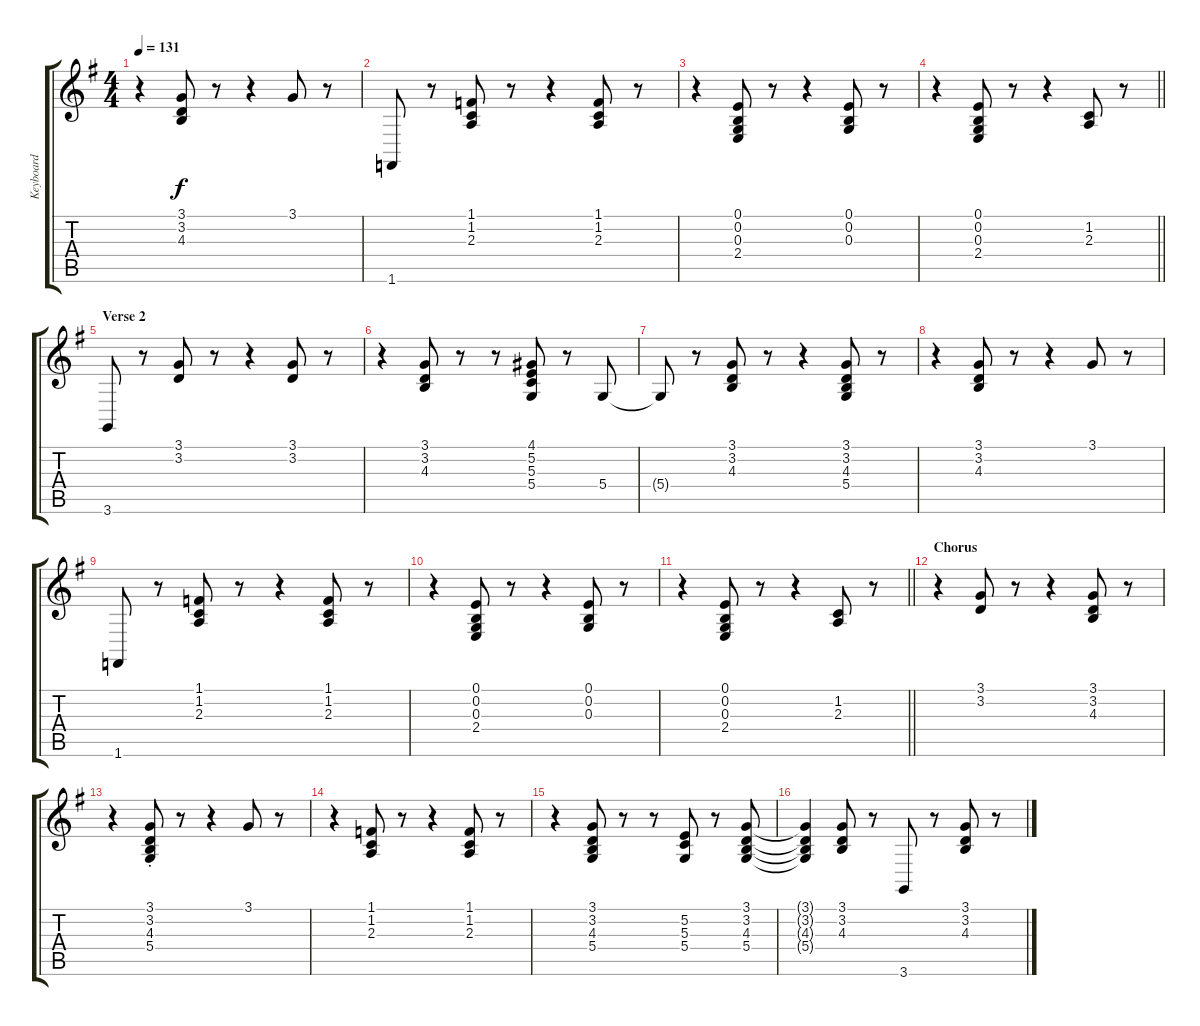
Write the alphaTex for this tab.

\track ("Keyboard" "Keyboard") {instrument lead1square}
\staff {score tabs}
\tuning (E4 B3 G3 D3 A2 E2) {hide}
\ts (4 4)
\tempo 131
\clef g2
\ks g
r.4{dy f} (3.1 3.2 4.3).8 r.8 r.4 3.1.8 r.8 |
1.6.8 r.8 (1.1 1.2 2.3).8 r.8 r.4 (1.1 1.2 2.3).8 r.8 |
r.4 (0.1 0.2 0.3 2.4).8 r.8 r.4 (0.1 0.2 0.3).8 r.8 |
\barLineRight lightlight
r.4 (0.1 0.2 0.3 2.4).8 r.8 r.4 (1.2 2.3).8 r.8 |
\section ("" "Verse 2")
3.6.8 r.8 (3.1 3.2).8 r.8 r.4 (3.1 3.2).8 r.8 |
r.4 (3.1 3.2 4.3).8 r.8 r.8 (4.1 5.2 5.3 5.4).8 r.8 5.4.8 |
5.4{t}.8 r.8 (3.1 3.2 4.3).8 r.8 r.4 (3.1 3.2 4.3 5.4).8 r.8 |
r.4 (3.1 3.2 4.3).8 r.8 r.4 3.1.8 r.8 |
1.6.8 r.8 (1.1 1.2 2.3).8 r.8 r.4 (1.1 1.2 2.3).8 r.8 |
r.4 (0.1 0.2 0.3 2.4).8 r.8 r.4 (0.1 0.2 0.3).8 r.8 |
\barLineRight lightlight
r.4 (0.1 0.2 0.3 2.4).8 r.8 r.4 (1.2 2.3).8 r.8 |
\section ("" "Chorus")
r.4 (3.1 3.2).8 r.8 r.4 (3.1 3.2 4.3).8 r.8 |
r.4 (3.1{st} 3.2{st} 4.3{st} 5.4{st}).8 r.8 r.4 3.1.8 r.8 |
r.4 (1.1 1.2 2.3).8 r.8 r.4 (1.1 1.2 2.3).8 r.8 |
r.4 (3.1 3.2 4.3 5.4).8 r.8 r.8 (5.2 5.3 5.4).8 r.8 (3.1 3.2 4.3 5.4).8 |
(3.1{t} 3.2{t} 4.3{t} 5.4{t}).4 (3.1 3.2 4.3).8 r.8 3.6.8 r.8 (3.1 3.2 4.3).8 r.8
